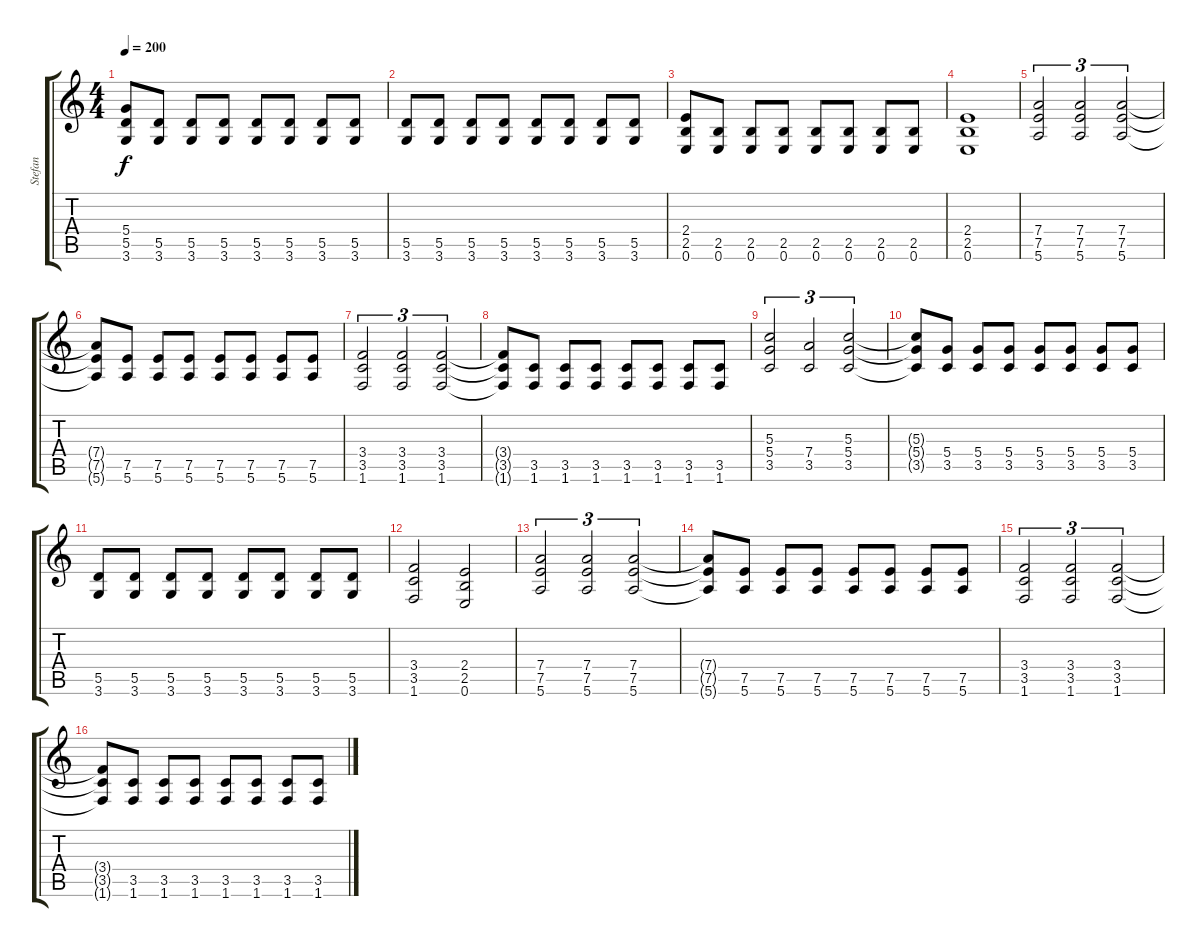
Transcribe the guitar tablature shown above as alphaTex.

\track ("Stefan" "Stefan") {instrument distortionguitar}
\staff {score tabs}
\tuning (E4 B3 G3 D3 A2 E2) {hide}
\ts (4 4)
\tempo 200
\clef g2
\ks c
(5.4 5.5 3.6).8{dy f} (5.5 3.6).8 (5.5 3.6).8 (5.5 3.6).8 (5.5 3.6).8 (5.5 3.6).8 (5.5 3.6).8 (5.5 3.6).8 |
(5.5 3.6).8 (5.5 3.6).8 (5.5 3.6).8 (5.5 3.6).8 (5.5 3.6).8 (5.5 3.6).8 (5.5 3.6).8 (5.5 3.6).8 |
(2.4 2.5 0.6).8 (2.5 0.6).8 (2.5 0.6).8 (2.5 0.6).8 (2.5 0.6).8 (2.5 0.6).8 (2.5 0.6).8 (2.5 0.6).8 |
(2.4 2.5 0.6).1 |
(7.4 7.5 5.6).2{tu (3 2)} (7.4 7.5 5.6).2{tu (3 2)} (7.4 7.5 5.6).2{tu (3 2)} |
(7.4{t} 7.5{t} 5.6{t}).8 (7.5 5.6).8 (7.5 5.6).8 (7.5 5.6).8 (7.5 5.6).8 (7.5 5.6).8 (7.5 5.6).8 (7.5 5.6).8 |
(3.4 3.5 1.6).2{tu (3 2)} (3.4 3.5 1.6).2{tu (3 2)} (3.4 3.5 1.6).2{tu (3 2)} |
(3.4{t} 3.5{t} 1.6{t}).8 (3.5 1.6).8 (3.5 1.6).8 (3.5 1.6).8 (3.5 1.6).8 (3.5 1.6).8 (3.5 1.6).8 (3.5 1.6).8 |
(5.3 5.4 3.5).2{tu (3 2)} (7.4 3.5).2{tu (3 2)} (5.3 5.4 3.5).2{tu (3 2)} |
(5.3{t} 5.4{t} 3.5{t}).8 (5.4 3.5).8 (5.4 3.5).8 (5.4 3.5).8 (5.4 3.5).8 (5.4 3.5).8 (5.4 3.5).8 (5.4 3.5).8 |
(5.5 3.6).8 (5.5 3.6).8 (5.5 3.6).8 (5.5 3.6).8 (5.5 3.6).8 (5.5 3.6).8 (5.5 3.6).8 (5.5 3.6).8 |
(3.4 3.5 1.6).2 (2.4 2.5 0.6).2 |
(7.4 7.5 5.6).2{tu (3 2)} (7.4 7.5 5.6).2{tu (3 2)} (7.4 7.5 5.6).2{tu (3 2)} |
(7.4{t} 7.5{t} 5.6{t}).8 (7.5 5.6).8 (7.5 5.6).8 (7.5 5.6).8 (7.5 5.6).8 (7.5 5.6).8 (7.5 5.6).8 (7.5 5.6).8 |
(3.4 3.5 1.6).2{tu (3 2)} (3.4 3.5 1.6).2{tu (3 2)} (3.4 3.5 1.6).2{tu (3 2)} |
(3.4{t} 3.5{t} 1.6{t}).8 (3.5 1.6).8 (3.5 1.6).8 (3.5 1.6).8 (3.5 1.6).8 (3.5 1.6).8 (3.5 1.6).8 (3.5 1.6).8
